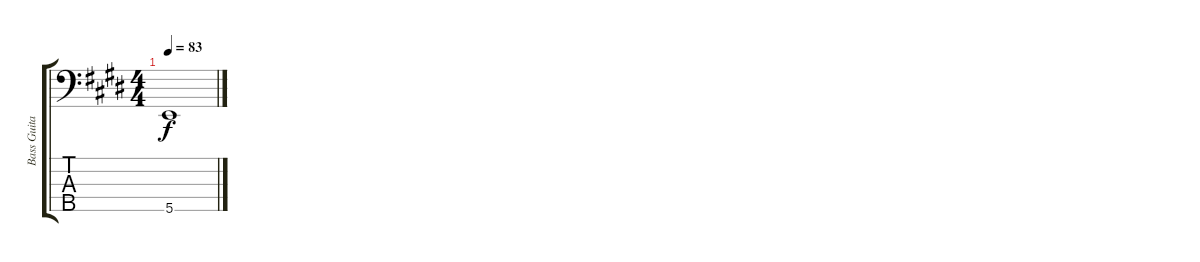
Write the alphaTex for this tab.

\track ("Bass Guitar" "Bass Guita") {instrument electricbassfinger}
\staff {score tabs}
\tuning (G2 D2 A1 E1 B0) {hide}
\ts (4 4)
\tempo 83
\clef f4
\ks e
5.5{t}.1{dy f}
